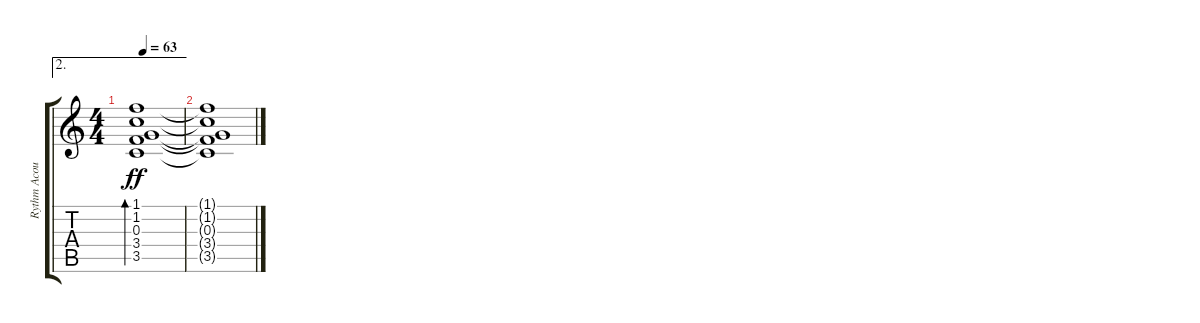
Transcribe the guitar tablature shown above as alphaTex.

\track ("Rythm Acoustic" "Rythm Acou") {instrument acousticguitarnylon}
\staff {score tabs}
\tuning (E4 B3 G3 D3 A2 D2) {hide}
\ae 2
\ts (4 4)
\tempo 63
\clef g2
\ks c
(1.1 1.2 0.3 3.4 3.5).1{bd 30 dy ff} |
(1.1{t} 1.2{t} 0.3{t} 3.4{t} 3.5{t}).1
